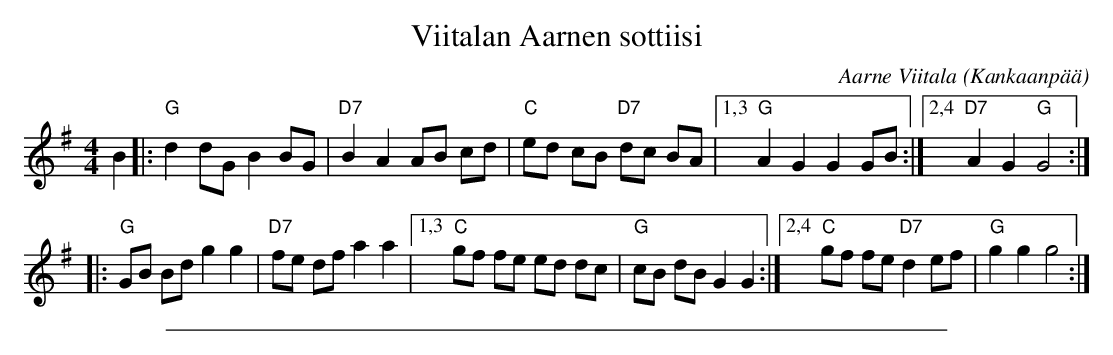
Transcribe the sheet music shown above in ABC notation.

X:1
T: Viitalan Aarnen sottiisi
C: Aarne Viitala (Kankaanp\"a\"a)
M: 4/4
L: 1/8
K: G
B2 \
|: "G"d2 dG B2 BG | "D7"B2 A2 AB cd | "C"ed cB "D7"dc BA \
|1,3 "G"A2 G2 G2 GB :|2,4 "D7"A2 G2 "G"G4 :|
|: "G"GB Bd g2 g2 | "D7"fe df a2 a2 \
|1,3 "C"gf fe ed dc | "G"cB dB G2 G2 \
:|2,4 "C"gf fe "D7"d2 ef | "G"g2 g2 g4 :|
